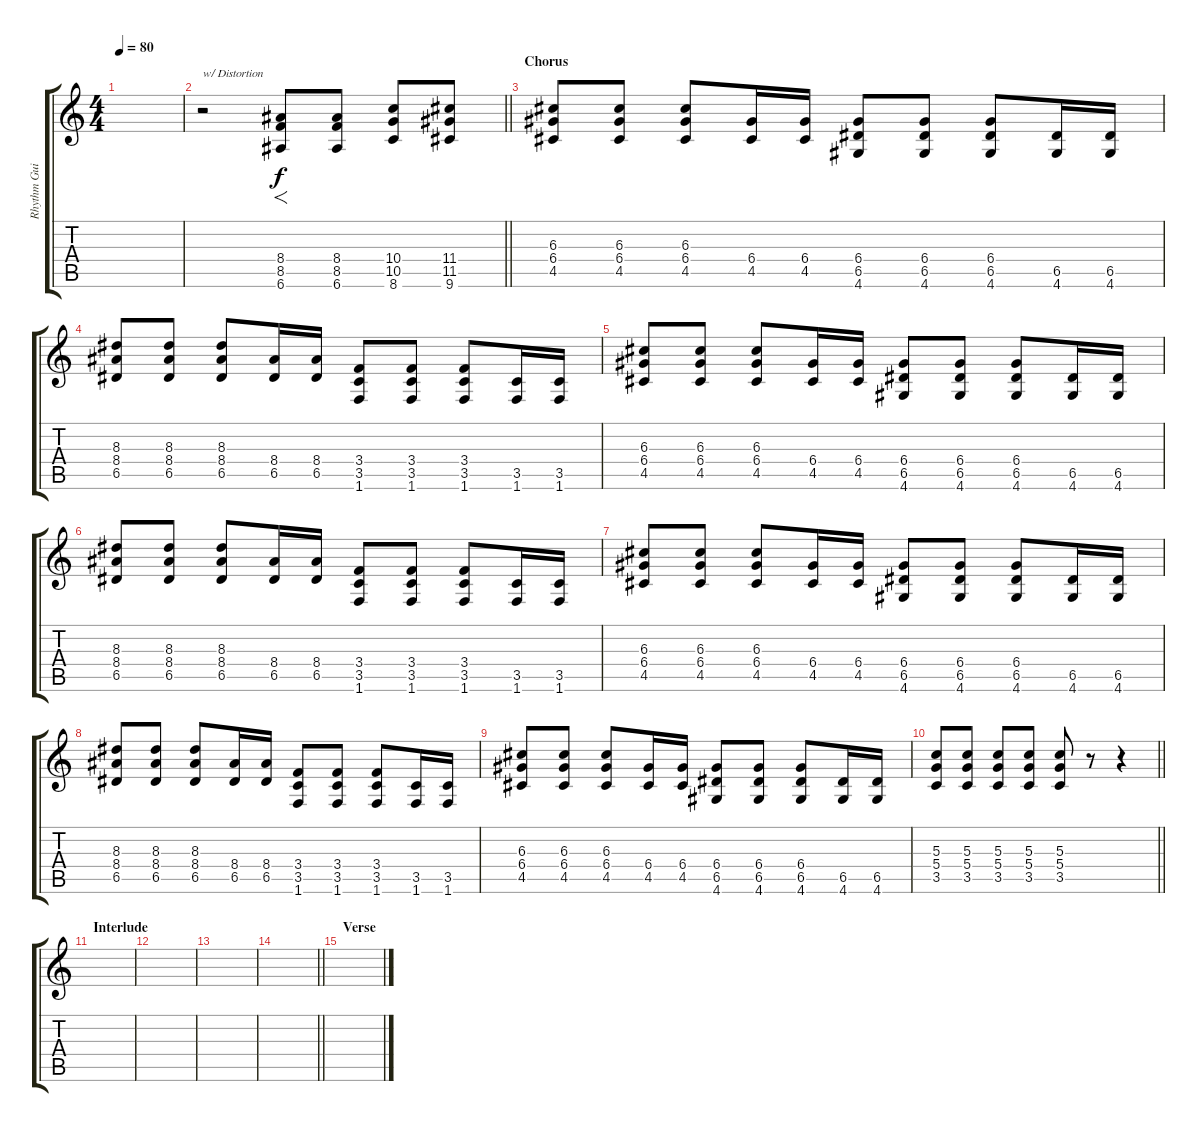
\track ("Rhythm Guitar (Billie Joe)" "Rhythm Gui") {instrument distortionguitar}
\staff {score tabs}
\tuning (E4 B3 G3 D3 A2 E2) {hide}
\ts (4 4)
\tempo 80
\clef g2
\ks c
|
\barLineRight lightlight
r.2{txt "w/ Distortion" volume 14 instrument overdrivenguitar} (8.4 8.5 6.6).8{f} (8.4 8.5 6.6).8 (10.4 10.5 8.6).8 (11.4 11.5 9.6).8 |
\section ("" "Chorus")
(6.3 6.4 4.5).8 (6.3 6.4 4.5).8 (6.3 6.4 4.5).8 (6.4 4.5).16 (6.4 4.5).16 (6.4 6.5 4.6).8 (6.4 6.5 4.6).8 (6.4 6.5 4.6).8 (6.5 4.6).16 (6.5 4.6).16 |
(8.3 8.4 6.5).8 (8.3 8.4 6.5).8 (8.3 8.4 6.5).8 (8.4 6.5).16 (8.4 6.5).16 (3.4 3.5 1.6).8 (3.4 3.5 1.6).8 (3.4 3.5 1.6).8 (3.5 1.6).16 (3.5 1.6).16 |
(6.3 6.4 4.5).8 (6.3 6.4 4.5).8 (6.3 6.4 4.5).8 (6.4 4.5).16 (6.4 4.5).16 (6.4 6.5 4.6).8 (6.4 6.5 4.6).8 (6.4 6.5 4.6).8 (6.5 4.6).16 (6.5 4.6).16 |
(8.3 8.4 6.5).8 (8.3 8.4 6.5).8 (8.3 8.4 6.5).8 (8.4 6.5).16 (8.4 6.5).16 (3.4 3.5 1.6).8 (3.4 3.5 1.6).8 (3.4 3.5 1.6).8 (3.5 1.6).16 (3.5 1.6).16 |
(6.3 6.4 4.5).8 (6.3 6.4 4.5).8 (6.3 6.4 4.5).8 (6.4 4.5).16 (6.4 4.5).16 (6.4 6.5 4.6).8 (6.4 6.5 4.6).8 (6.4 6.5 4.6).8 (6.5 4.6).16 (6.5 4.6).16 |
(8.3 8.4 6.5).8 (8.3 8.4 6.5).8 (8.3 8.4 6.5).8 (8.4 6.5).16 (8.4 6.5).16 (3.4 3.5 1.6).8 (3.4 3.5 1.6).8 (3.4 3.5 1.6).8 (3.5 1.6).16 (3.5 1.6).16 |
(6.3 6.4 4.5).8 (6.3 6.4 4.5).8 (6.3 6.4 4.5).8 (6.4 4.5).16 (6.4 4.5).16 (6.4 6.5 4.6).8 (6.4 6.5 4.6).8 (6.4 6.5 4.6).8 (6.5 4.6).16 (6.5 4.6).16 |
\barLineRight lightlight
(5.3 5.4 3.5).8{dy f} (5.3 5.4 3.5).8 (5.3 5.4 3.5).8 (5.3 5.4 3.5).8 (5.3 5.4 3.5).8 r.8 r.4 |
\section ("" "Interlude")
|
|
|
\barLineRight lightlight
|
\section ("" "Verse")
